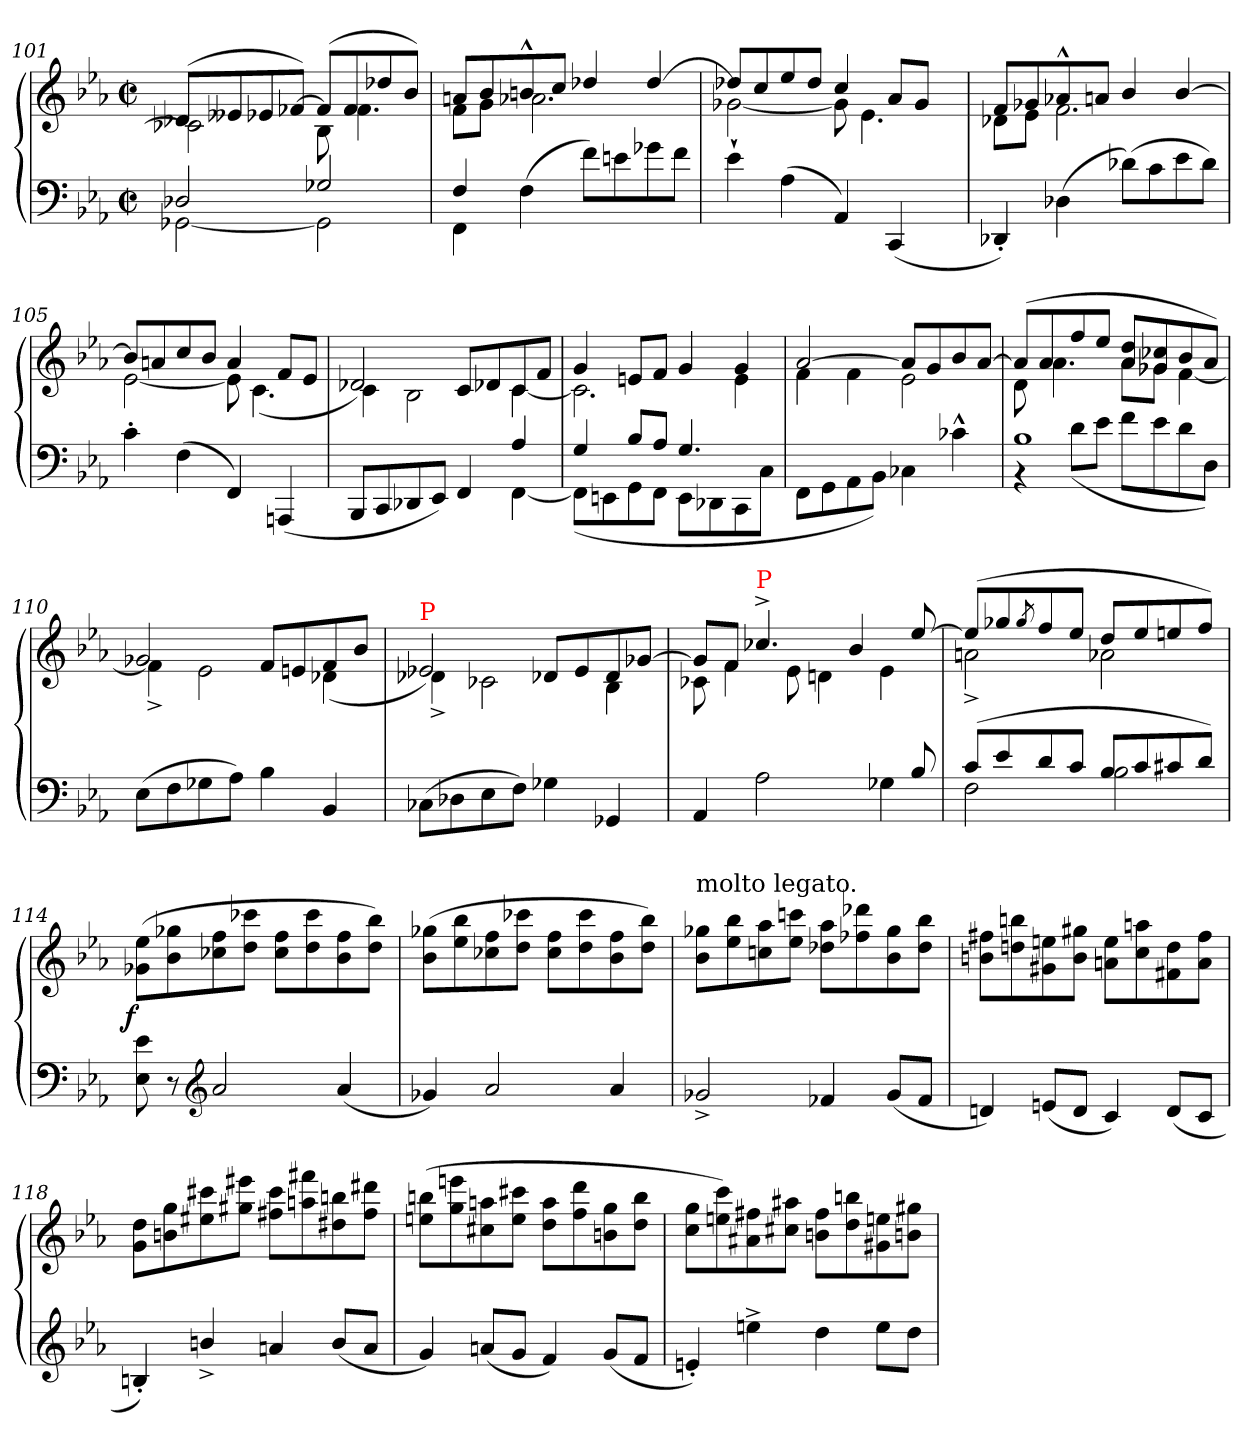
**kern	**kern	**dynam
*part1	*part1	*part1
*staff2	*staff1	*staff1/2
*clefF4	*clefG2	*
*k[b-e-a-]	*k[b-e-a-]	*
*c:	*c:	*
*M2/2	*M2/2	*
*met(c|)	*met(c|)	*
=101	=101	=101
*^	*^	*
2D-X	[2GG-X	(8d-XL	2c-X]	.
.	.	8e--X	.	.
.	.	8e-X	.	.
.	.	[8f-XJ)	.	.
2G-X	2GG-]	(8f-L]	8B-	.
.	.	8f-	4.f-	.
.	.	8dd-X	.	.
.	.	8b-J)	.	.
=102	=102	=102	=102	=102
4F	4FF	8anL	8fL	.
.	.	8b-	8gJ	.
(4F\	4ryy	8bn^^>	2.a-X	.
.	.	8ccJ	.	.
8f\L)	2ryy	4dd-X	.	.
8en\	.	.	.	.
8g-X	.	[4dd-	.	.
8f\J	.	.	.	.
*v	*v	*	*	*
=103	=103	=103	=103
4e-`>	8dd-XL]	[2g-X	.
.	8cc	.	.
(4A-	8ee-	.	.
.	8dd-J	.	.
4AA-)	4cc	8g-]	.
.	.	4.e-	.
(4CC	8a-L	.	.
.	8g-J	.	.
8ryy	8ryy	8ryy	.
=104	=104	=104	=104
4DD-X'<)	8fL	8d-XL	.
.	8g-X	8e-J	.
(4D-X	8a-X^^>	2.f	.
.	8anJ	.	.
(8d-XL)	4b-	.	.
8c	.	.	.
8e-	[4b-	.	.
8d-J)	.	.	.
=105	=105	=105	=105
4c'>	8b-L]	[2e-	.
.	8an	.	.
(4F	8cc	.	.
.	8b-J	.	.
4FF)	4a	8e-]	.
.	.	(4.c	.
(4AAAn	8fL	.	.
.	8e-J	.	.
=106	=106	=106	=106
*^	*	*	*
8BBB-L	2.ryy	2d-X)	4c	.
8CC	.	.	.	.
8DD-X	.	.	2B-	.
8EE-J)	.	.	.	.
4FF	.	8cL	.	.
.	.	8d-X	.	.
4A-/	[4FF\	8c	[4c	.
.	.	8fJ	.	.
=107	=107	=107	=107	=107
4G/	(<8FF\L]	4g	2.c]	.
.	8EEn\	.	.	.
8B-/L	8GG\	8enL	.	.
8A-/J	8FF\J	8fJ	.	.
4.G/	8EE\L	4g	.	.
.	8DD-X\	.	.	.
.	8CC\	4g	4e	.
8ryy	8C\J	.	.	.
*v	*v	*	*	*
=108	=108	=108	=108
8FF\L	[2a-	4f	.
8GG\	.	.	.
8AA-\	.	4f	.
8BB-\J)	.	.	.
4C-X\	8a-L]	2e-	.
.	8g	.	.
4c-X^^>	8b-	.	.
.	[8a-J	.	.
=109	=109	=109	=109
*^	*	*	*
1B-	4rBB	(8a-L]	8d	.
.	.	8a-	4.a-	.
.	(>8d\L	8ff	.	.
.	8e-\J	8ee-J	.	.
.	8f\L	8dd 8a-L	8a-L	.
.	8e-\	8cc-X 8g-X	8g-XJ	.
.	8d\	8b-	[4f	.
.	8D\J)	8a-J)	.	.
*v	*v	*	*	*
=110	=110	=110	=110
(8E-L	2g-X	4f^<]	.
8F	.	.	.
8G-X	.	2e-	.
8A-J)	.	.	.
4B-	8fL	.	.
.	8en	.	.
4BB-	8f	(4d-X	.
.	8b-J	.	.
=111	=111	=111	=111
!	!LO:TX:a:color=red:t=P	!	!
(8C-XL	2e-X)	4d-X^<	.
8D-X	.	.	.
8E-	.	2c-X	.
8FJ)	.	.	.
4G-X	8d-XL	.	.
.	8e-	.	.
4GG-X	8d-	4B-	.
.	[8g-XJ	.	.
=112	=112	=112	=112
*^	*	*	*
4AA-	4ryy	8g-L]	8c-X	.
.	.	8fJ	4f	.
!	!	!LO:TX:a:color=red:t=P	!	!
8ryy	2A-	4.cc-X^<	.	.
2ryy	.	.	8e-	.
.	.	.	4dn	.
.	.	4b-	.	.
.	4G-X	.	4e-	.
8B-	.	[8ee-	.	.
=113	=113	=113	=113	=113
(8cL	2F	(8ee-L]	2an^<	.
8e-	.	8gg-X	.	.
.	.	8qgg-/	.	.
8d	.	8ff	.	.
8cJ	.	8ee-J	.	.
8B-L	2B-	8ddL	2a-X	.
8c	.	8ee-	.	.
8c#X	.	8een	.	.
8dJ)	.	8ffJ)	.	.
*v	*v	*	*	*
*	*v	*v	*
=114	=114	=114
!	!	!LO:DY:rj
8e- 8E-	(8ee- 8g-XL	f
8r	8gg-X 8b-	.
*clefG2	*	*
2a-	8ff 8cc-X	.
.	8ccc-X 8ddJ	.
.	8ff 8cc-L	.
.	8ccc- 8dd	.
(4a-	8ff 8b-	.
.	8bb- 8ddJ)	.
=115	=115	=115
4g-X)	(8gg-X 8b-L	.
.	8bb- 8ee-	.
2a-	8ff 8cc-X	.
.	8ccc-X 8ddJ	.
.	8ff 8cc-L	.
.	8ccc- 8dd	.
4a-	8ff 8b-	.
.	8bb- 8ddJ)	.
=116	=116	=116
!	!LO:TX:a:t=molto legato.	!
2g-X^<	8gg-X 8b-L	.
.	8bb- 8ee-	.
.	8aa- 8ccn	.
.	8cccn 8ee-J	.
4f-X	8aa- 8dd-XL	.
.	8ddd-X 8ff-X	.
(8g-L	8gg- 8b-	.
8f-J	8bb- 8dd-J	.
=117	=117	=117
4dn)	8ff#X 8bnL	.
.	8bbn 8ddn	.
(8enL	8een 8g#X	.
8dJ	8gg#X 8bJ	.
4c)	8ee 8anL	.
.	8aan 8cc	.
(8dL	8dd 8f#X	.
8cJ	8ff# 8aJ	.
=118	=118	=118
4Bn'<)	8dd 8gL	.
.	8gg 8bn	.
4bn^>/	8ccc#X 8ee#X	.
.	8eee#X 8gg#XJ	.
4an	8ccc# 8ff#XL	.
.	8fff#X 8aan	.
(<8bL	8bbn 8dd#X	.
8aJ	8ddd#X 8ff#J	.
=119	=119	=119
4g)	(8bbn 8eenL	.
.	8eeen 8gg	.
(8anL	8aan 8cc#X	.
8gJ	8ccc#X 8eeJ	.
4f)	8aa 8ddL	.
.	8ddd 8ff	.
(8gL	8gg 8bn	.
8fJ	8bb 8ddJ	.
=120	=120	=120
4en'<)	8gg\ 8cc\L	.
.	8ccc\ 8een\)	.
4een^>	8ff#X\ 8a#X\	.
.	8aa#X\ 8cc#X\J	.
4dd	8ff# 8bnL	.
.	8bbn 8dd	.
8eeL	8een 8g#X	.
8ddJ	8gg#X 8bnJ	.
=	=	=
*-	*-	*-
